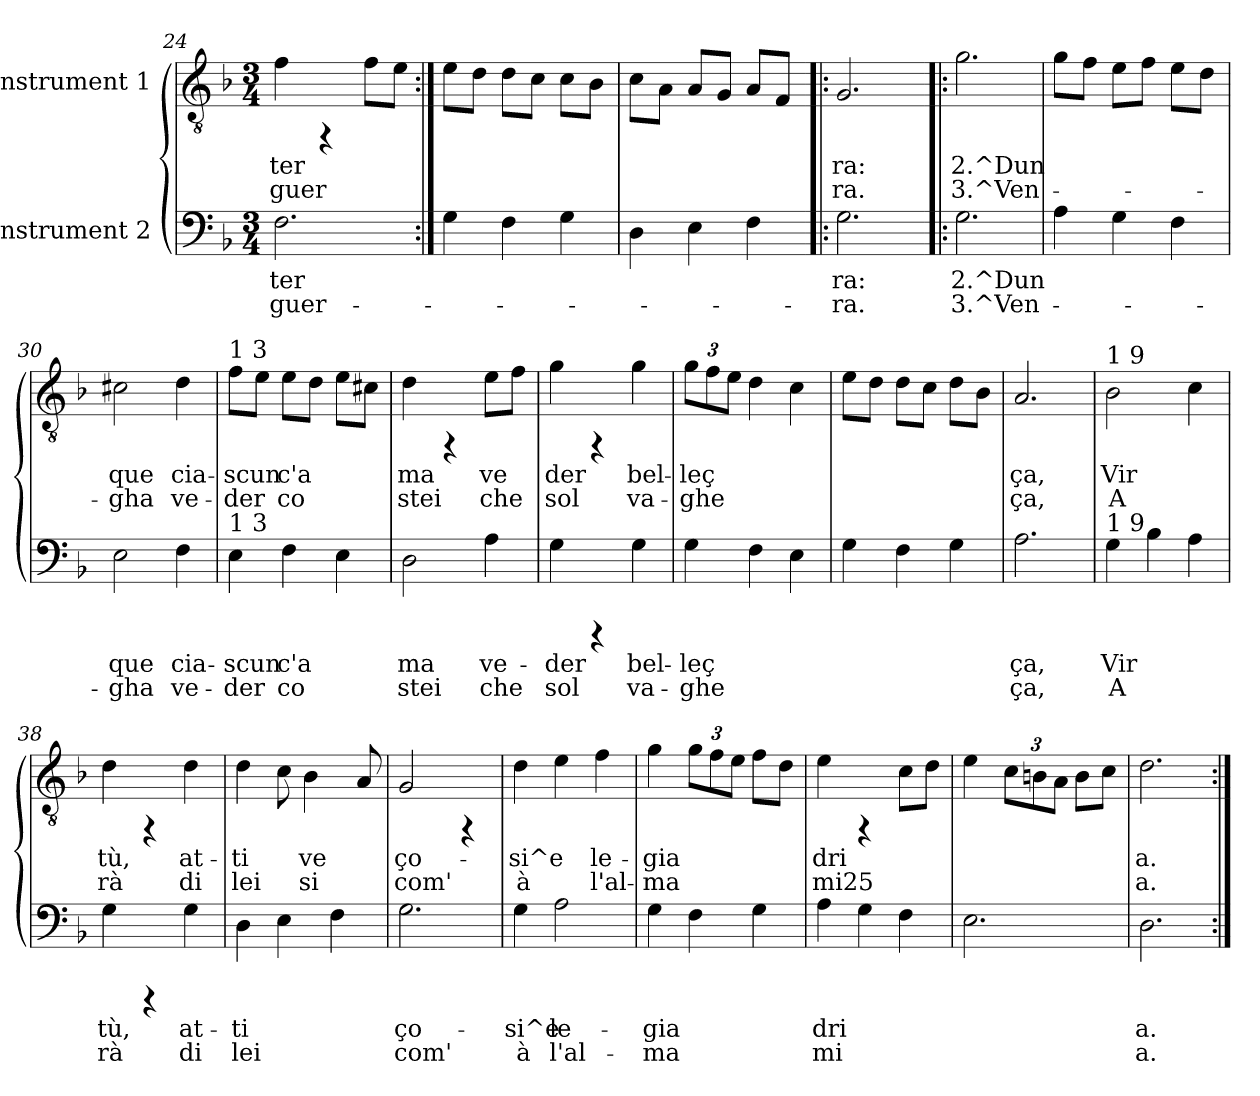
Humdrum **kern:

**kern	**text	**text	**kern	**text	**text
*part2	*part2	*part2	*part1	*part1	*part1
*staff2	*staff2	*staff2	*staff1	*staff1	*staff1
*I"Instrument 2	*	*	*I"Instrument 1	*	*
*clefF4	*	*	*clefGv2	*	*
*k[b-]	*	*	*k[b-]	*	*
*F:	*	*	*F:	*	*
*M3/4	*	*	*M3/4	*	*
=24	=24	=24	=24	=24	=24
!	!LO:LY:b:rj	!LO:LY:b:rj	!	!LO:LY:b:rj	!LO:LY:b:rj
2.F\	ter-	-guer-	4f\	ter-	-guer-
.	.	.	4rFF	.	.
!	!	!	!	!LO:LY:b:rj	!LO:LY:b:rj
.	.	.	8f\L	--	--
!	!	!	!	!LO:LY:b:rj	!LO:LY:b:rj
.	.	.	8e\J	--	--
!!LO:LB:g=z
=25:|!	=25:|!	=25:|!	=25:|!	=25:|!	=25:|!
!	!LO:LY:b:rj	!	!	!LO:LY:b:rj	!
4G\	--	.	8e\L	--	.
!	!	!	!	!LO:LY:b:rj	!
.	.	.	8d\J	--	.
!	!LO:LY:b:rj	!	!	!LO:LY:b:rj	!
4F\	--	.	8d\L	--	.
!	!	!	!	!LO:LY:b:rj	!
.	.	.	8c\J	--	.
!	!LO:LY:b:rj	!	!	!LO:LY:b:rj	!
4G\	--	.	8c\L	--	.
!	!	!	!	!LO:LY:b:rj	!
.	.	.	8B-\J	--	.
=26	=26	=26	=26	=26	=26
!	!LO:LY:b:rj	!	!	!LO:LY:b:rj	!
4D\	--	.	8c\L	--	.
!	!	!	!	!LO:LY:b:rj	!
.	.	.	8A\J	--	.
!	!LO:LY:b:rj	!	!	!LO:LY:b:rj	!
4E\	--	.	8A/L	--	.
!	!	!	!	!LO:LY:b:rj	!
.	.	.	8G/J	--	.
!	!LO:LY:b:rj	!	!	!LO:LY:b:rj	!
4F\	--	.	8A/L	--	.
!	!	!	!	!LO:LY:b:rj	!
.	.	.	8F/J	--	.
=27!|:	=27!|:	=27!|:	=27!|:	=27!|:	=27!|:
!	!LO:LY:b:rj	!LO:LY:b:rj	!	!LO:LY:b:rj	!LO:LY:b:rj
2.G\	-ra:	ra.	2.G/	-ra:	ra.
=28!|:	=28!|:	=28!|:	=28!|:	=28!|:	=28!|:
!	!LO:LY:b:rj	!LO:LY:b:rj	!	!LO:LY:b:rj	!LO:LY:b:rj
2.G\	2.^Dun-	-3.^Ven-	2.g\	2.^Dun-	-3.^Ven-
=29	=29	=29	=29	=29	=29
!	!LO:LY:b:rj	!	!	!LO:LY:b:rj	!
4A\	--	.	8g\L	--	.
!	!	!	!	!LO:LY:b:rj	!
.	.	.	8f\J	--	.
!	!LO:LY:b:rj	!	!	!LO:LY:b:rj	!
4G\	--	.	8e\L	--	.
!	!	!	!	!LO:LY:b:rj	!
.	.	.	8f\J	--	.
!	!LO:LY:b:rj	!	!	!LO:LY:b:rj	!
4F\	--	.	8e\L	--	.
!	!	!	!	!LO:LY:b:rj	!
.	.	.	8d\J	--	.
=30	=30	=30	=30	=30	=30
!	!LO:LY:b:rj	!LO:LY:b:rj	!	!LO:LY:b:rj	!LO:LY:b:rj
2E\	-que	gha	2c#X\	-que	gha
!	!LO:LY:b:rj	!LO:LY:b:rj	!	!LO:LY:b:rj	!LO:LY:b:rj
4F\	cia-	-ve-	4d\	cia-	-ve-
!!LO:LB:g=z
=31	=31	=31	=31	=31	=31
!	!	!	!LO:TX:a:t=1 3	!	!
!LO:TX:a:t=1 3	!	!	!	!	!
!	!LO:LY:b:rj	!LO:LY:b:rj	!	!LO:LY:b:rj	!LO:LY:b:rj
4E\	-scun	der	8f\L	-scun	der
!	!	!	!	!LO:LY:b:rj	!LO:LY:b:rj
.	.	.	8e\J	.	-
!	!LO:LY:b:rj	!LO:LY:b:rj	!	!LO:LY:b:rj	!LO:LY:b:rj
4F\	c'a-	-co-	8e\L	-c'a-	-co-
!	!	!	!	!LO:LY:b:rj	!LO:LY:b:rj
.	.	.	8d\J	--	--
!	!LO:LY:b:rj	!LO:LY:b:rj	!	!LO:LY:b:rj	!LO:LY:b:rj
4E\	--	--	8e\L	--	--
!	!	!	!	!LO:LY:b:rj	!LO:LY:b:rj
.	.	.	8c#X\J	--	--
=32	=32	=32	=32	=32	=32
!	!LO:LY:b:rj	!LO:LY:b:rj	!	!LO:LY:b:rj	!LO:LY:b:rj
2D\	-ma	stei	4d\	-ma	stei
.	.	.	4rFF	.	.
!	!LO:LY:b:rj	!LO:LY:b:rj	!	!LO:LY:b:rj	!LO:LY:b:rj
4A\	ve-	-che	8e\L	ve-	-che
!	!	!	!	!LO:LY:b:rj	!LO:LY:b:rj
.	.	.	8f\J	-	-
=33	=33	=33	=33	=33	=33
!	!LO:LY:b:rj	!LO:LY:b:rj	!	!LO:LY:b:rj	!LO:LY:b:rj
4G\	der	sol	4g\	der	sol
4rCCC	.	.	4rFF	.	.
!	!LO:LY:b:rj	!LO:LY:b:rj	!	!LO:LY:b:rj	!LO:LY:b:rj
4G\	bel-	-va-	4g\	bel-	-va-
=34	=34	=34	=34	=34	=34
!	!LO:LY:b:rj	!LO:LY:b:rj	!	!LO:LY:b:rj	!LO:LY:b:rj
4G\	-leç-	-ghe-	12g\L	-leç-	-ghe-
!	!	!	!	!LO:LY:b:rj	!LO:LY:b:rj
.	.	.	12f\	--	--
!	!	!	!	!LO:LY:b:rj	!LO:LY:b:rj
.	.	.	12e\J	--	--
!	!LO:LY:b:rj	!LO:LY:b:rj	!	!LO:LY:b:rj	!LO:LY:b:rj
4F\	--	--	4d\	--	--
!	!LO:LY:b:rj	!LO:LY:b:rj	!	!LO:LY:b:rj	!LO:LY:b:rj
4E\	--	--	4c\	--	--
=35	=35	=35	=35	=35	=35
!	!LO:LY:b:rj	!	!	!LO:LY:b:rj	!
4G\	--	.	8e\L	--	.
!	!	!	!	!LO:LY:b:rj	!
.	.	.	8d\J	--	.
!	!LO:LY:b:rj	!	!	!LO:LY:b:rj	!
4F\	--	.	8d\L	--	.
!	!	!	!	!LO:LY:b:rj	!
.	.	.	8c\J	--	.
!	!LO:LY:b:rj	!	!	!LO:LY:b:rj	!
4G\	--	.	8d\L	--	.
!	!	!	!	!LO:LY:b:rj	!
.	.	.	8B-\J	--	.
=36	=36	=36	=36	=36	=36
!	!LO:LY:b:rj	!LO:LY:b:rj	!	!LO:LY:b:rj	!LO:LY:b:rj
2.A\	-ça,	ça,	2.A/	-ça,	ça,
!!LO:LB:g=z
=37	=37	=37	=37	=37	=37
!	!	!	!LO:TX:a:t=1 9	!	!
!LO:TX:a:t=1 9	!	!	!	!	!
!	!LO:LY:b:rj	!LO:LY:b:rj	!	!LO:LY:b:rj	!LO:LY:b:rj
4G\	Vir-	-A-	2B-\	Vir-	-A-
!	!LO:LY:b:rj	!LO:LY:b:rj	!	!	!
4B-\	--	--	.	.	.
!	!LO:LY:b:rj	!LO:LY:b:rj	!	!LO:LY:b:rj	!LO:LY:b:rj
4A\	--	--	4c\	--	--
=38	=38	=38	=38	=38	=38
!	!LO:LY:b:rj	!LO:LY:b:rj	!	!LO:LY:b:rj	!LO:LY:b:rj
4G\	-tù,	rà	4d\	-tù,	rà
4rCCC	.	.	4rFF	.	.
!	!LO:LY:b:rj	!LO:LY:b:rj	!	!LO:LY:b:rj	!LO:LY:b:rj
4G\	at-	-di	4d\	at-	-di
=39	=39	=39	=39	=39	=39
!	!LO:LY:b:rj	!LO:LY:b:rj	!	!LO:LY:b:rj	!LO:LY:b:rj
4D\	ti	lei	4d\	ti	lei
!	!LO:LY:b:rj	!LO:LY:b:rj	!	!LO:LY:b:rj	!LO:LY:b:rj
4E\	.	.	8c\	.	-
!	!	!	!	!LO:LY:b:rj	!LO:LY:b:rj
.	.	.	4B-\	-ve-	-si
!	!LO:LY:b:rj	!LO:LY:b:rj	!	!	!
4F\	.	.	.	.	.
!	!	!	!	!LO:LY:b:rj	!LO:LY:b:rj
.	.	.	8A/	-	-
=40	=40	=40	=40	=40	=40
!	!LO:LY:b:rj	!LO:LY:b:rj	!	!LO:LY:b:rj	!LO:LY:b:rj
2.G\	ço-	-com'	2G/	ço-	-com'
.	.	.	4rFF	.	.
=41	=41	=41	=41	=41	=41
!	!LO:LY:b:rj	!LO:LY:b:rj	!	!LO:LY:b:rj	!LO:LY:b:rj
4G\	si^e	à	4d\	si^e	à
!	!LO:LY:b:rj	!LO:LY:b:rj	!	!LO:LY:b:rj	!LO:LY:b:rj
2A\	le-	-l'al-	4e\	.	-
!	!	!	!	!LO:LY:b:rj	!LO:LY:b:rj
.	.	.	4f\	-le-	-l'al-
=42	=42	=42	=42	=42	=42
!	!LO:LY:b:rj	!LO:LY:b:rj	!	!LO:LY:b:rj	!LO:LY:b:rj
4G\	-gia-	-ma	4g\	-gia-	-ma
!	!LO:LY:b:rj	!LO:LY:b:rj	!	!LO:LY:b:rj	!LO:LY:b:rj
4F\	-	-	12g\L	-	-
!	!	!	!	!LO:LY:b:rj	!LO:LY:b:rj
.	.	.	12f\	-	-
!	!	!	!	!LO:LY:b:rj	!LO:LY:b:rj
.	.	.	12e\J	-	-
!	!LO:LY:b:rj	!LO:LY:b:rj	!	!LO:LY:b:rj	!LO:LY:b:rj
4G\	-	-	8f\L	-	-
!	!	!	!	!LO:LY:b:rj	!LO:LY:b:rj
.	.	.	8d\J	-	-
!!LO:PB:g=z
=43	=43	=43	=43	=43	=43
!	!LO:LY:b:rj	!LO:LY:b:rj	!	!LO:LY:b:rj	!LO:LY:b:rj
4A\	dri-	-mi-	4e\	dri-	-mi25-
!	!LO:LY:b:rj	!LO:LY:b:rj	!	!	!
4G\	--	--	4rFF	.	.
!	!LO:LY:b:rj	!LO:LY:b:rj	!	!LO:LY:b:rj	!LO:LY:b:rj
4F\	--	--	8c\L	--	--
!	!	!	!	!LO:LY:b:rj	!LO:LY:b:rj
.	.	.	8d\J	--	--
=44	=44	=44	=44	=44	=44
!	!LO:LY:b:rj	!	!	!LO:LY:b:rj	!
2.E\	--	.	4e\	--	.
!	!	!	!	!LO:LY:b:rj	!
.	.	.	12c\L	--	.
!	!	!	!	!LO:LY:b:rj	!
.	.	.	12Bn\	--	.
!	!	!	!	!LO:LY:b:rj	!
.	.	.	12A\J	--	.
!	!	!	!	!LO:LY:b:rj	!
.	.	.	8B\L	--	.
!	!	!	!	!LO:LY:b:rj	!
.	.	.	8c\J	--	.
=45	=45	=45	=45	=45	=45
!	!LO:LY:b:rj	!LO:LY:b:rj	!	!LO:LY:b:rj	!LO:LY:b:rj
2.D\	-a.	a.	2.d\	-a.	a.
=:|!	=:|!	=:|!	=:|!	=:|!	=:|!
*-	*-	*-	*-	*-	*-
